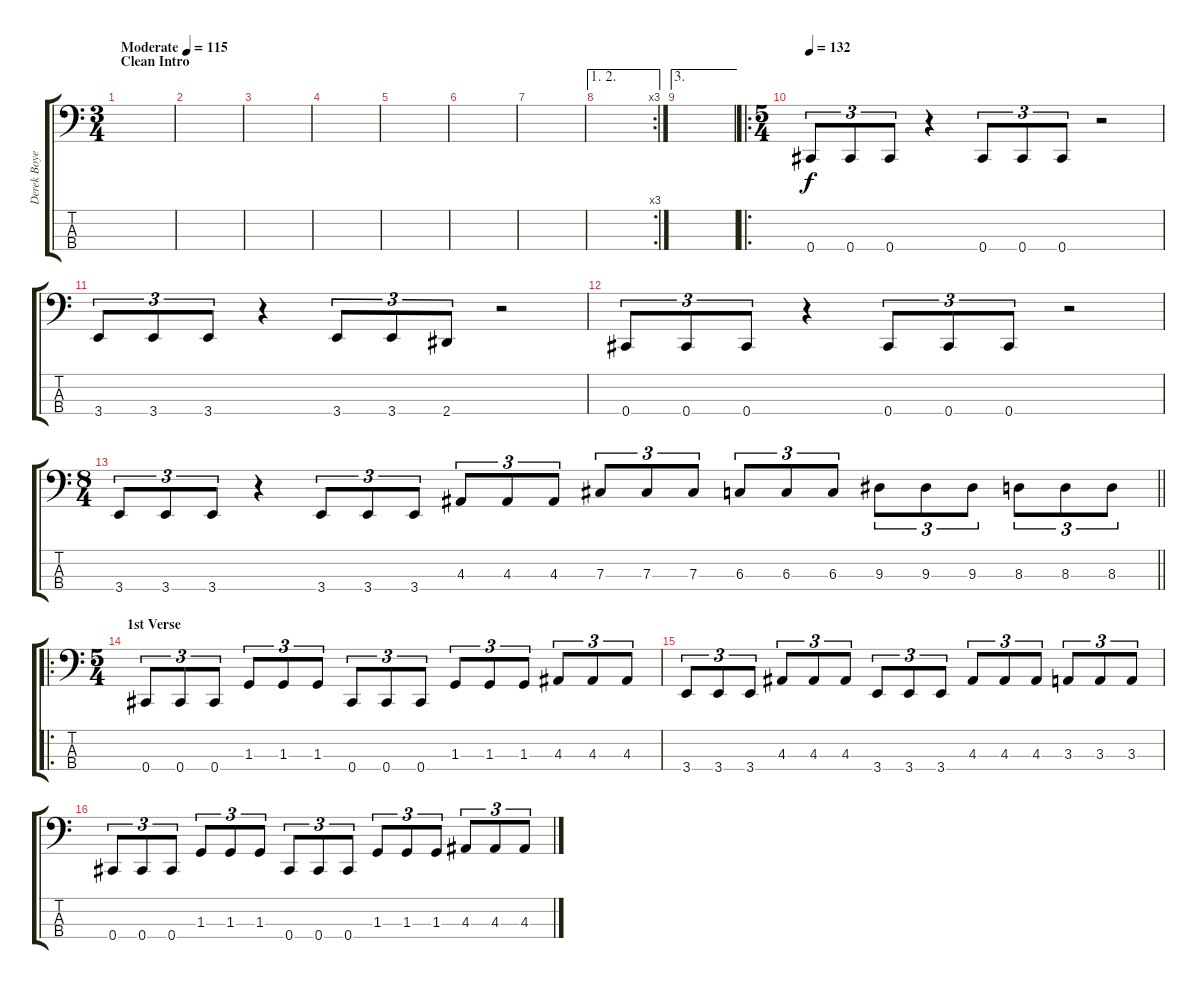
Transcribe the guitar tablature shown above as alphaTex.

\track ("Derek Boyer" "Derek Boye") {instrument electricbassfinger}
\staff {score tabs}
\tuning (E2 B1 Gb1 Db1) {hide}
\ts (3 4)
\section ("" "Clean Intro")
\tempo (115 "Moderate")
\clef f4
\ks c
|
|
|
|
|
|
|
\ae (1 2)
\rc 3
|
\ae 3
|
\ro
\ts (5 4)
\tempo 132
0.4.8{tu (3 2)} 0.4.8{tu (3 2)} 0.4.8{tu (3 2)} r.4 0.4.8{tu (3 2)} 0.4.8{tu (3 2)} 0.4.8{tu (3 2)} r.2 |
3.4.8{tu (3 2)} 3.4.8{tu (3 2)} 3.4.8{tu (3 2)} r.4 3.4.8{tu (3 2)} 3.4.8{tu (3 2)} 2.4.8{tu (3 2)} r.2 |
0.4.8{tu (3 2)} 0.4.8{tu (3 2)} 0.4.8{tu (3 2)} r.4 0.4.8{tu (3 2)} 0.4.8{tu (3 2)} 0.4.8{tu (3 2)} r.2 |
\ts (8 4)
\barLineRight lightlight
3.4.8{tu (3 2)} 3.4.8{tu (3 2)} 3.4.8{tu (3 2)} r.4 3.4.8{tu (3 2)} 3.4.8{tu (3 2)} 3.4.8{tu (3 2)} 4.3.8{tu (3 2)} 4.3.8{tu (3 2)} 4.3.8{tu (3 2)} 7.3.8{tu (3 2)} 7.3.8{tu (3 2)} 7.3.8{tu (3 2)} 6.3.8{tu (3 2)} 6.3.8{tu (3 2)} 6.3.8{tu (3 2)} 9.3.8{tu (3 2)} 9.3.8{tu (3 2)} 9.3.8{tu (3 2)} 8.3.8{tu (3 2)} 8.3.8{tu (3 2)} 8.3.8{tu (3 2)} |
\ro
\ts (5 4)
\section ("" "1st Verse")
0.4.8{tu (3 2)} 0.4.8{tu (3 2)} 0.4.8{tu (3 2)} 1.3.8{tu (3 2)} 1.3.8{tu (3 2)} 1.3.8{tu (3 2)} 0.4.8{tu (3 2)} 0.4.8{tu (3 2)} 0.4.8{tu (3 2)} 1.3.8{tu (3 2)} 1.3.8{tu (3 2)} 1.3.8{tu (3 2)} 4.3.8{tu (3 2)} 4.3.8{tu (3 2)} 4.3.8{tu (3 2)} |
3.4.8{tu (3 2)} 3.4.8{tu (3 2)} 3.4.8{tu (3 2)} 4.3.8{tu (3 2)} 4.3.8{tu (3 2)} 4.3.8{tu (3 2)} 3.4.8{tu (3 2)} 3.4.8{tu (3 2)} 3.4.8{tu (3 2)} 4.3.8{tu (3 2)} 4.3.8{tu (3 2)} 4.3.8{tu (3 2)} 3.3.8{tu (3 2)} 3.3.8{tu (3 2)} 3.3.8{tu (3 2)} |
0.4.8{tu (3 2)} 0.4.8{tu (3 2)} 0.4.8{tu (3 2)} 1.3.8{tu (3 2)} 1.3.8{tu (3 2)} 1.3.8{tu (3 2)} 0.4.8{tu (3 2)} 0.4.8{tu (3 2)} 0.4.8{tu (3 2)} 1.3.8{tu (3 2)} 1.3.8{tu (3 2)} 1.3.8{tu (3 2)} 4.3.8{tu (3 2)} 4.3.8{tu (3 2)} 4.3.8{tu (3 2)}
